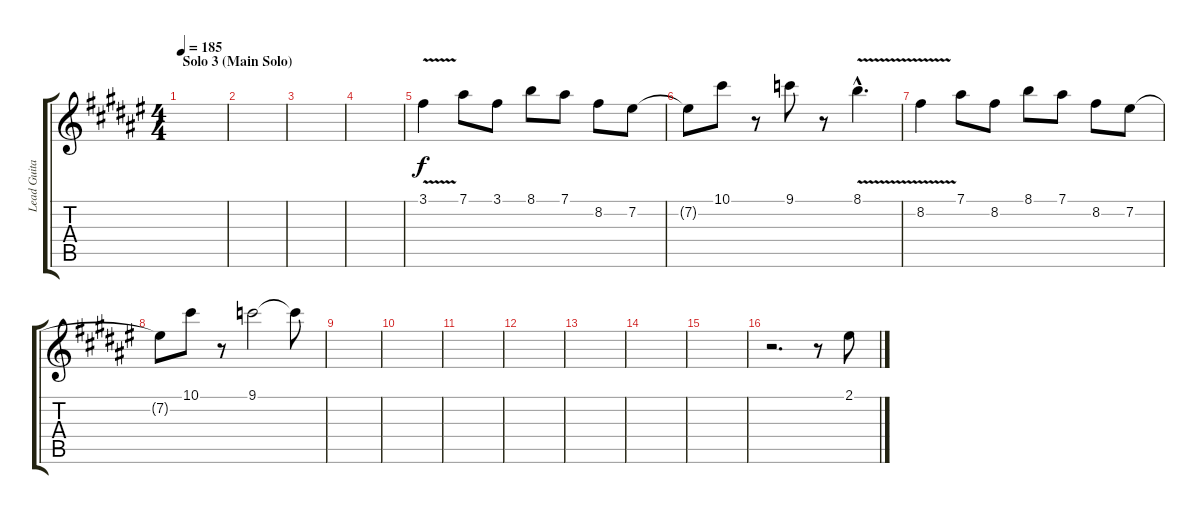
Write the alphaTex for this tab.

\track ("Lead Guitar 2" "Lead Guita") {instrument overdrivenguitar}
\staff {score tabs}
\tuning (Eb4 Bb3 Gb3 Db3 Ab2 Eb2) {hide}
\ts (4 4)
\section ("" "Solo 3 (Main Solo)")
\tempo 185
\clef g2
\ks d#minor
|
|
|
|
3.1{v}.4 7.1.8 3.1.8 8.1.8 7.1.8 8.2.8 7.2.8 |
7.2{t}.8 10.1.8 r.8 9.1.8 r.8 8.1{v hac}.4{d} |
8.2{v}.4 7.1.8 8.2.8 8.1.8 7.1.8 8.2.8 7.2.8 |
7.2{t}.8 10.1.8 r.8 9.1.2 9.1{t}.8 |
|
|
|
|
|
|
|
r.2{d} r.8 2.1.8
